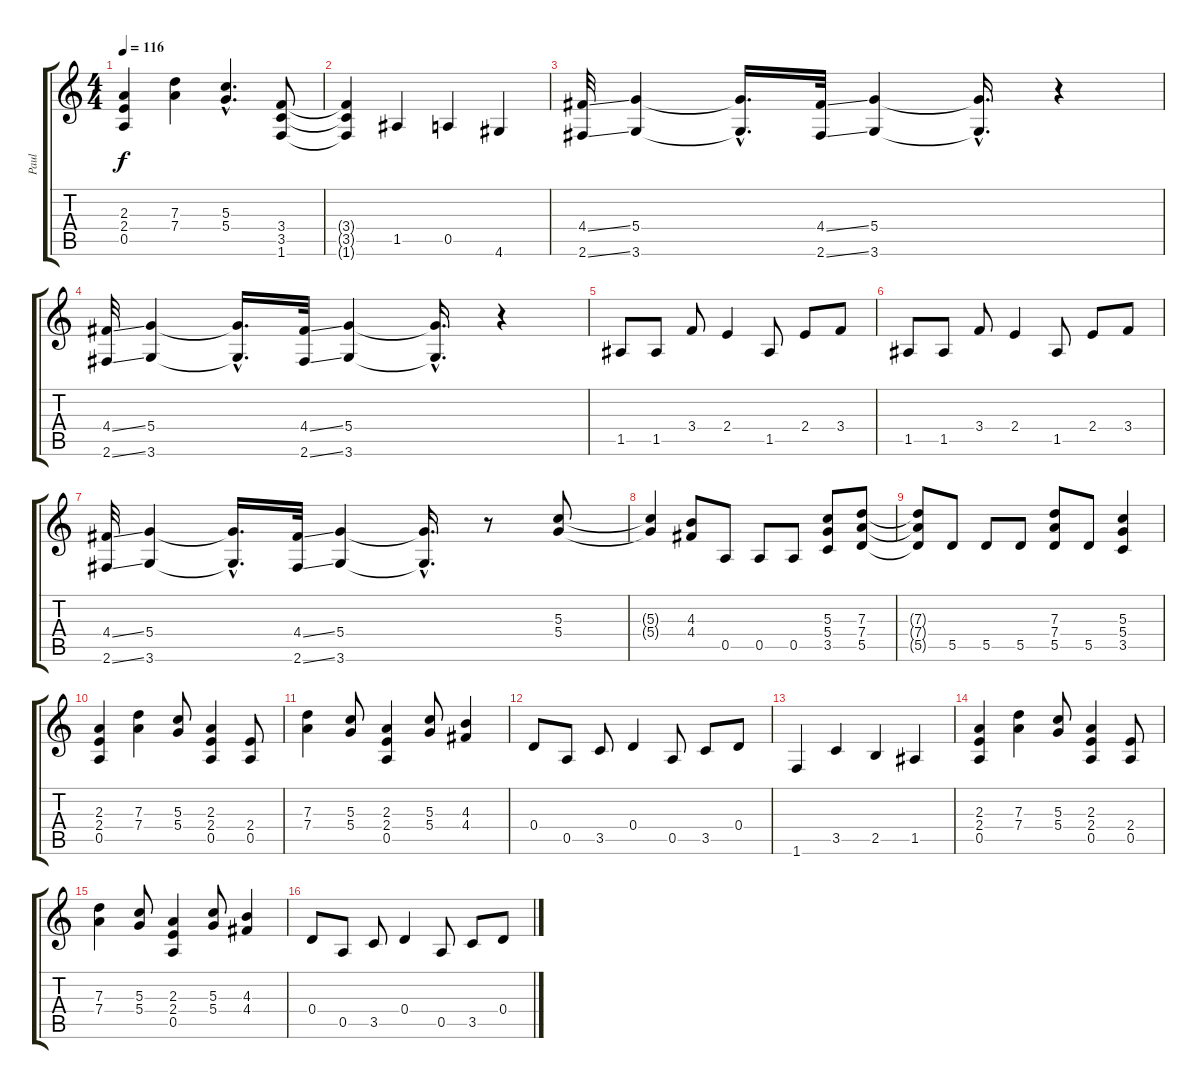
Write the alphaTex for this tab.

\track ("Paul" "Paul") {instrument overdrivenguitar}
\staff {score tabs}
\tuning (E4 B3 G3 D3 A2 E2) {hide}
\ts (4 4)
\tempo 116
\clef g2
\ks c
(2.3{t} 2.4{t} 0.5{t}).4{dy f} (7.3 7.4).4 (5.3{hac} 5.4{hac}).4{d} (3.4 3.5 1.6).8 |
(3.4{t} 3.5{t} 1.6{t}).4 1.5.4 0.5.4 4.6.4 |
(4.4{ss} 2.6{ss}).32 (5.4 3.6).4 (5.4{hac t} 3.6{hac t}).16{d} (4.4{ss} 2.6{ss}).32 (5.4 3.6).4 (5.4{hac t} 3.6{hac t}).16{d} r.4 |
(4.4{ss} 2.6{ss}).32 (5.4 3.6).4 (5.4{hac t} 3.6{hac t}).16{d} (4.4{ss} 2.6{ss}).32 (5.4 3.6).4 (5.4{hac t} 3.6{hac t}).16{d} r.4 |
1.5.8 1.5.8 3.4.8 2.4.4 1.5.8 2.4.8 3.4.8 |
1.5.8 1.5.8 3.4.8 2.4.4 1.5.8 2.4.8 3.4.8 |
(4.4{ss} 2.6{ss}).32 (5.4 3.6).4 (5.4{hac t} 3.6{hac t}).16{d} (4.4{ss} 2.6{ss}).32 (5.4 3.6).4 (5.4{hac t} 3.6{hac t}).16{d} r.8 (5.3 5.4).8 |
(5.3{t} 5.4{t}).4 (4.3 4.4).8 0.5.8 0.5.8 0.5.8 (5.3 5.4 3.5).8 (7.3 7.4 5.5).8 |
(7.3{t} 7.4{t} 5.5{t}).8 5.5.8 5.5.8 5.5.8 (7.3 7.4 5.5).8 5.5.8 (5.3 5.4 3.5).4 |
(2.3 2.4 0.5).4 (7.3 7.4).4 (5.3 5.4).8 (2.3 2.4 0.5).4 (2.4 0.5).8 |
(7.3 7.4).4 (5.3 5.4).8 (2.3 2.4 0.5).4 (5.3 5.4).8 (4.3 4.4).4 |
0.4.8 0.5.8 3.5.8 0.4.4 0.5.8 3.5.8 0.4.8 |
1.6.4 3.5.4 2.5.4 1.5.4 |
(2.3 2.4 0.5).4 (7.3 7.4).4 (5.3 5.4).8 (2.3 2.4 0.5).4 (2.4 0.5).8 |
(7.3 7.4).4 (5.3 5.4).8 (2.3 2.4 0.5).4 (5.3 5.4).8 (4.3 4.4).4 |
0.4.8 0.5.8 3.5.8 0.4.4 0.5.8 3.5.8 0.4.8
